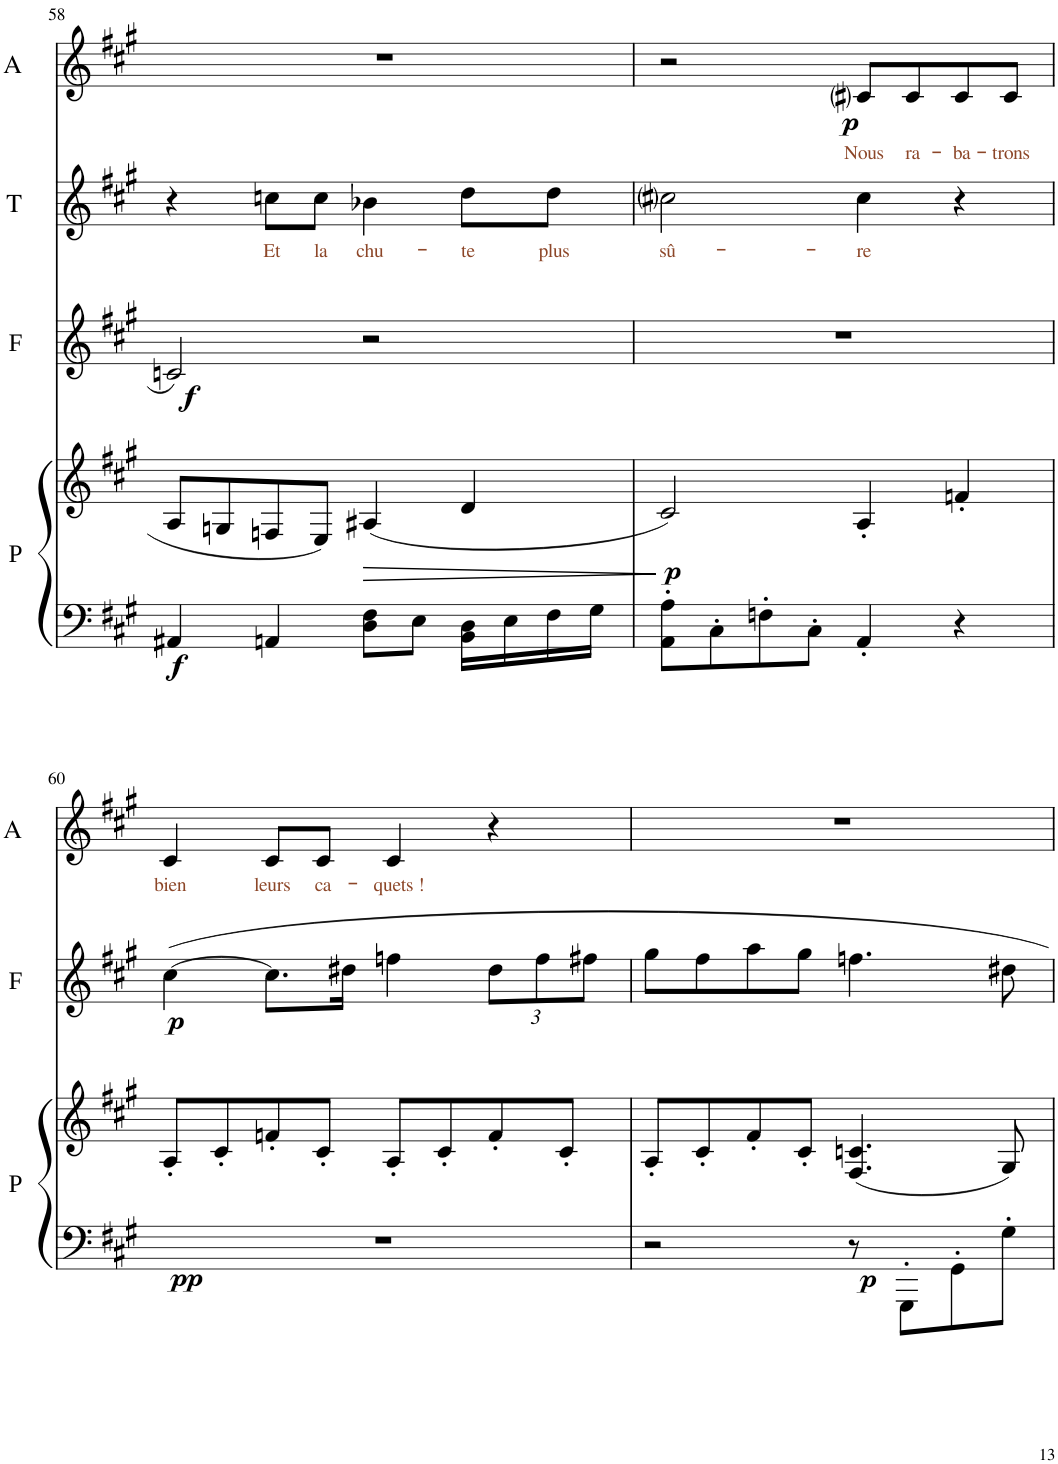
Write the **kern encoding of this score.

**kern	**kern	**dynam	**kern	**dynam	**kern	**text	**kern	**text	**dynam
*part4	*part4	*part4	*part3	*part3	*part2	*part2	*part1	*part1	*part1
*staff5	*staff4	*staff4/5	*staff3	*staff3	*staff2	*staff2	*staff1	*staff1	*staff1
*I"Piano	*	*	*I"Flute	*	*I"T	*	*I"A	*	*
*I'P	*	*	*I'F	*	*I'T	*	*I'A	*	*
!!LO:PB:g=z
*clefF4	*clefG2	*	*clefG2	*	*clefG2	*	*clefG2	*	*
*k[f#c#g#]	*k[f#c#g#]	*	*k[f#c#g#]	*	*k[f#c#g#]	*	*k[f#c#g#]	*	*
*M4/4	*M4/4	*	*M4/4	*	*M4/4	*	*M4/4	*	*
=58	=58	=58	=58	=58	=58	=58	=58	=58	=58
!	!	!LO:DY:b=2	!	!LO:DY:b	!	!	!	!	!
4AA#X/	8A/L	f	2cn/	f	4r	.	1r	.	.
.	8Gn/	.	.	.	.	.	.	.	.
!	!	!	!	!	!	!LO:LY:b:color=#8C4628	!	!	!
4AAn/	8Fn/	.	.	.	8ccn\L	Et	.	.	.
!	!	!	!	!	!	!LO:LY:b:color=#8C4628	!	!	!
.	8E/J	.	.	.	8cc\J	la	.	.	.
!	!	!LO:HP:b	!	!	!	!LO:LY:b:color=#8C4628	!	!	!
8D\ 8F#\L	(4A#X/	>	2r	.	4b-X\	chu-	.	.	.
8E\J	.	.	.	.	.	.	.	.	.
!	!	!	!	!	!	!LO:LY:b:color=#8C4628	!	!	!
16BB\ 16D\LL	4d/	.	.	.	8dd\L	-te	.	.	.
16E\	.	.	.	.	.	.	.	.	.
!	!	!	!	!	!	!LO:LY:b:color=#8C4628	!	!	!
16F#\	.	.	.	.	8dd\J	plus	.	.	.
16G#\JJ	.	.	.	.	.	.	.	.	.
.	.	]	.	.	.	.	.	.	.
=59	=59	=59	=59	=59	=59	=59	=59	=59	=59
!	!	!LO:DY:b	!	!	!	!LO:LY:b:color=#8C4628	!	!	!
8AA\' 8A\'L	2c#/)	p	1r	.	2cc#i\	sû-	2r	.	.
8C#'\	.	.	.	.	.	.	.	.	.
8Fn'\	.	.	.	.	.	.	.	.	.
8C#'\J	.	.	.	.	.	.	.	.	.
!	!	!	!	!	!	!LO:LY:b:color=#8C4628	!	!LO:LY:b:color=#8C4628	!LO:DY:b
4AA'/	4A'/	.	.	.	4cc#\	-re	8c#i/L	Nous	p
!	!	!	!	!	!	!	!	!LO:LY:b:color=#8C4628	!
.	.	.	.	.	.	.	8c#/	ra-	.
!	!	!	!	!	!	!	!	!LO:LY:b:color=#8C4628	!
4r	4fn'/	.	.	.	4r	.	8c#/	-ba-	.
!	!	!	!	!	!	!	!	!LO:LY:b:color=#8C4628	!
.	.	.	.	.	.	.	8c#/J	-trons	.
!!LO:LB:g=z
=60	=60	=60	=60	=60	=60	=60	=60	=60	=60
!	!	!LO:DY:b=2	!	!LO:DY:b	!	!	!	!LO:LY:b:color=#8C4628	!
1r	8A'/L	pp	[4cc#\	p	1r	.	4c#/	bien	.
.	8c#'/	.	.	.	.	.	.	.	.
!	!	!	!	!	!	!	!	!LO:LY:b:color=#8C4628	!
.	8fn'/	.	8.cc#\L]	.	.	.	8c#/L	leurs	.
!	!	!	!	!	!	!	!	!LO:LY:b:color=#8C4628	!
.	8c#'/J	.	.	.	.	.	8c#/J	ca-	.
.	.	.	16dd#X\Jk	.	.	.	.	.	.
!	!	!	!	!	!	!	!	!LO:LY:b:color=#8C4628	!
.	8A'/L	.	4ffn\	.	.	.	4c#/	-quets !	.
.	8c#'/	.	.	.	.	.	.	.	.
*	*	*	*Xbrackettup	*	*	*	*	*	*
.	8f'/	.	12dd#\L	.	.	.	4r	.	.
.	.	.	12ff\	.	.	.	.	.	.
.	8c#'/J	.	.	.	.	.	.	.	.
.	.	.	12ff#X\J	.	.	.	.	.	.
=61	=61	=61	=61	=61	=61	=61	=61	=61	=61
2r	8A'/L	.	8gg#\L	.	1r	.	1r	.	.
.	8c#'/	.	8ff#\	.	.	.	.	.	.
.	8f#'/	.	8aa\	.	.	.	.	.	.
.	8c#'/J	.	8gg#\J	.	.	.	.	.	.
!	!	!LO:DY:b=2	!	!	!	!	!	!	!
8r	(4.F#/ 4.cn/	p	4.ffn\	.	.	.	.	.	.
8GGG#'\L	.	.	.	.	.	.	.	.	.
8GG#'\	.	.	.	.	.	.	.	.	.
8G#'\J	8G#/)	.	8dd#X\	.	.	.	.	.	.
=	=	=	=	=	=	=	=	=	=
*-	*-	*-	*-	*-	*-	*-	*-	*-	*-
